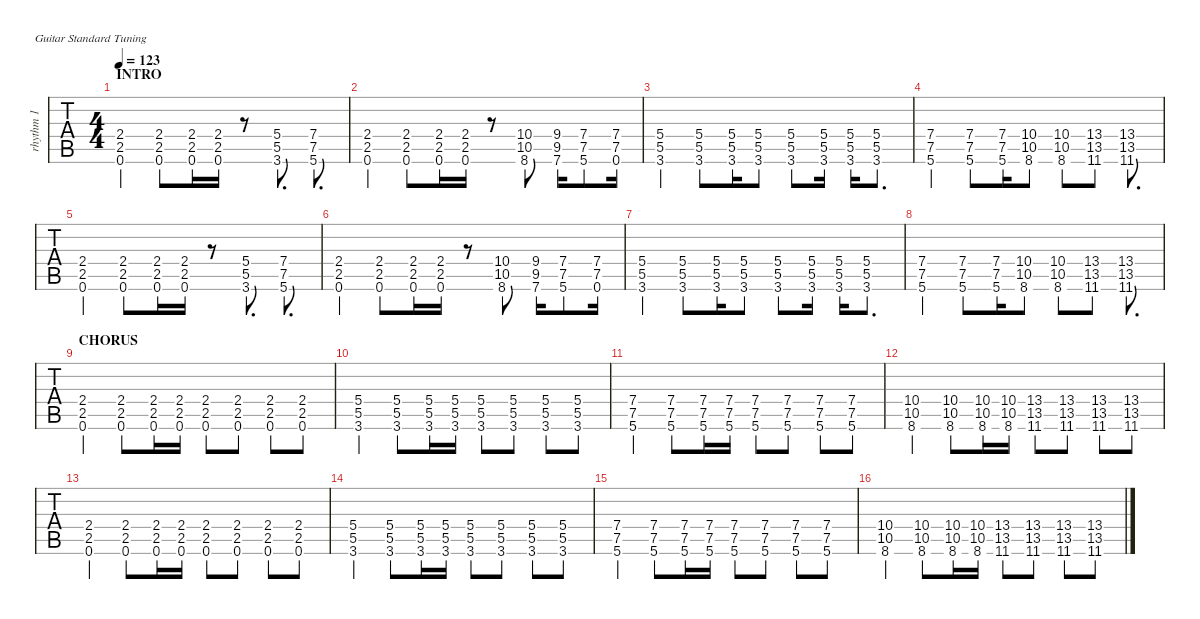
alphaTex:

\defaultSystemsLayout 4
\hideDynamics
\bracketExtendMode nobrackets
\otherSystemsTrackNameOrientation horizontal
\track ("Rhythm 1" "rhythm 1") {instrument distortionguitar}
\staff {tabs}
\tuning (E4 B3 G3 D3 A2 E2)
\ts (4 4)
\section ("" "INTRO")
\tempo 123
\clef g2
\ks c
(0.6 2.5 2.4).4{dy mf instrument distortionguitar} (0.6 2.5 2.4).8 (0.6 2.5 2.4).16 (0.6 2.5 2.4).16 r.8 (3.6 5.5 5.4).8{d} (5.6 7.5 7.4).8{d} |
(0.6 2.5 2.4).4 (0.6 2.5 2.4).8 (0.6 2.5 2.4).16 (0.6 2.5 2.4).16 r.8 (8.6 10.5 10.4).8 (7.6 9.5{acc #} 9.4).16 (5.6 7.5 7.4).8 (0.6 7.5 7.4).16 |
(3.6 5.5 5.4).4 (3.6 5.5 5.4).8 (3.6 5.5 5.4).16 (3.6 5.5 5.4).8 (3.6 5.5 5.4).8 (3.6 5.5 5.4).16 (3.6 5.5 5.4).16 (3.6 5.5 5.4).8{d} |
(5.6 7.5 7.4).4 (5.6 7.5 7.4).8 (5.6 7.5 7.4).16 (8.6 10.5 10.4).8 (8.6 10.5 10.4).8 (11.6{acc #} 13.5{acc #} 13.4{acc #}).8 (11.6{acc #} 13.5{acc #} 13.4{acc #}).8{d} |
(0.6 2.5 2.4).4 (0.6 2.5 2.4).8 (0.6 2.5 2.4).16 (0.6 2.5 2.4).16 r.8 (3.6 5.5 5.4).8{d} (5.6 7.5 7.4).8{d} |
(0.6 2.5 2.4).4 (0.6 2.5 2.4).8 (0.6 2.5 2.4).16 (0.6 2.5 2.4).16 r.8 (8.6 10.5 10.4).8 (7.6 9.5{acc #} 9.4).16 (5.6 7.5 7.4).8 (0.6 7.5 7.4).16 |
(3.6 5.5 5.4).4 (3.6 5.5 5.4).8 (3.6 5.5 5.4).16 (3.6 5.5 5.4).8 (3.6 5.5 5.4).8 (3.6 5.5 5.4).16 (3.6 5.5 5.4).16 (3.6 5.5 5.4).8{d} |
(5.6 7.5 7.4).4 (5.6 7.5 7.4).8 (5.6 7.5 7.4).16 (8.6 10.5 10.4).8 (8.6 10.5 10.4).8 (11.6{acc #} 13.5{acc #} 13.4{acc #}).8 (11.6{acc #} 13.5{acc #} 13.4{acc #}).8{d} |
\section ("" "CHORUS")
(0.6 2.5 2.4).4 (0.6 2.5 2.4).8 (0.6 2.5 2.4).16 (0.6 2.5 2.4).16 (0.6 2.5 2.4).8 (0.6 2.5 2.4).8 (0.6 2.5 2.4).8 (0.6 2.5 2.4).8 |
(3.6 5.5 5.4).4 (3.6 5.5 5.4).8 (3.6 5.5 5.4).16 (3.6 5.5 5.4).16 (3.6 5.5 5.4).8 (3.6 5.5 5.4).8 (3.6 5.5 5.4).8 (3.6 5.5 5.4).8 |
(5.6 7.5 7.4).4 (5.6 7.5 7.4).8 (5.6 7.5 7.4).16 (5.6 7.5 7.4).16 (5.6 7.5 7.4).8 (5.6 7.5 7.4).8 (5.6 7.5 7.4).8 (5.6 7.5 7.4).8 |
(8.6 10.5 10.4).4 (8.6 10.5 10.4).8 (8.6 10.5 10.4).16 (8.6 10.5 10.4).16 (11.6{acc #} 13.5{acc #} 13.4{acc #}).8 (11.6{acc #} 13.5{acc #} 13.4{acc #}).8 (11.6{acc #} 13.5{acc #} 13.4{acc #}).8 (11.6{acc #} 13.5{acc #} 13.4{acc #}).8 |
(0.6 2.5 2.4).4 (0.6 2.5 2.4).8 (0.6 2.5 2.4).16 (0.6 2.5 2.4).16 (0.6 2.5 2.4).8 (0.6 2.5 2.4).8 (0.6 2.5 2.4).8 (0.6 2.5 2.4).8 |
(3.6 5.5 5.4).4 (3.6 5.5 5.4).8 (3.6 5.5 5.4).16 (3.6 5.5 5.4).16 (3.6 5.5 5.4).8 (3.6 5.5 5.4).8 (3.6 5.5 5.4).8 (3.6 5.5 5.4).8 |
(5.6 7.5 7.4).4 (5.6 7.5 7.4).8 (5.6 7.5 7.4).16 (5.6 7.5 7.4).16 (5.6 7.5 7.4).8 (5.6 7.5 7.4).8 (5.6 7.5 7.4).8 (5.6 7.5 7.4).8 |
(8.6 10.5 10.4).4 (8.6 10.5 10.4).8 (8.6 10.5 10.4).16 (8.6 10.5 10.4).16 (11.6{acc #} 13.5{acc #} 13.4{acc #}).8 (11.6{acc #} 13.5{acc #} 13.4{acc #}).8 (11.6{acc #} 13.5{acc #} 13.4{acc #}).8 (11.6{acc #} 13.5{acc #} 13.4{acc #}).8
